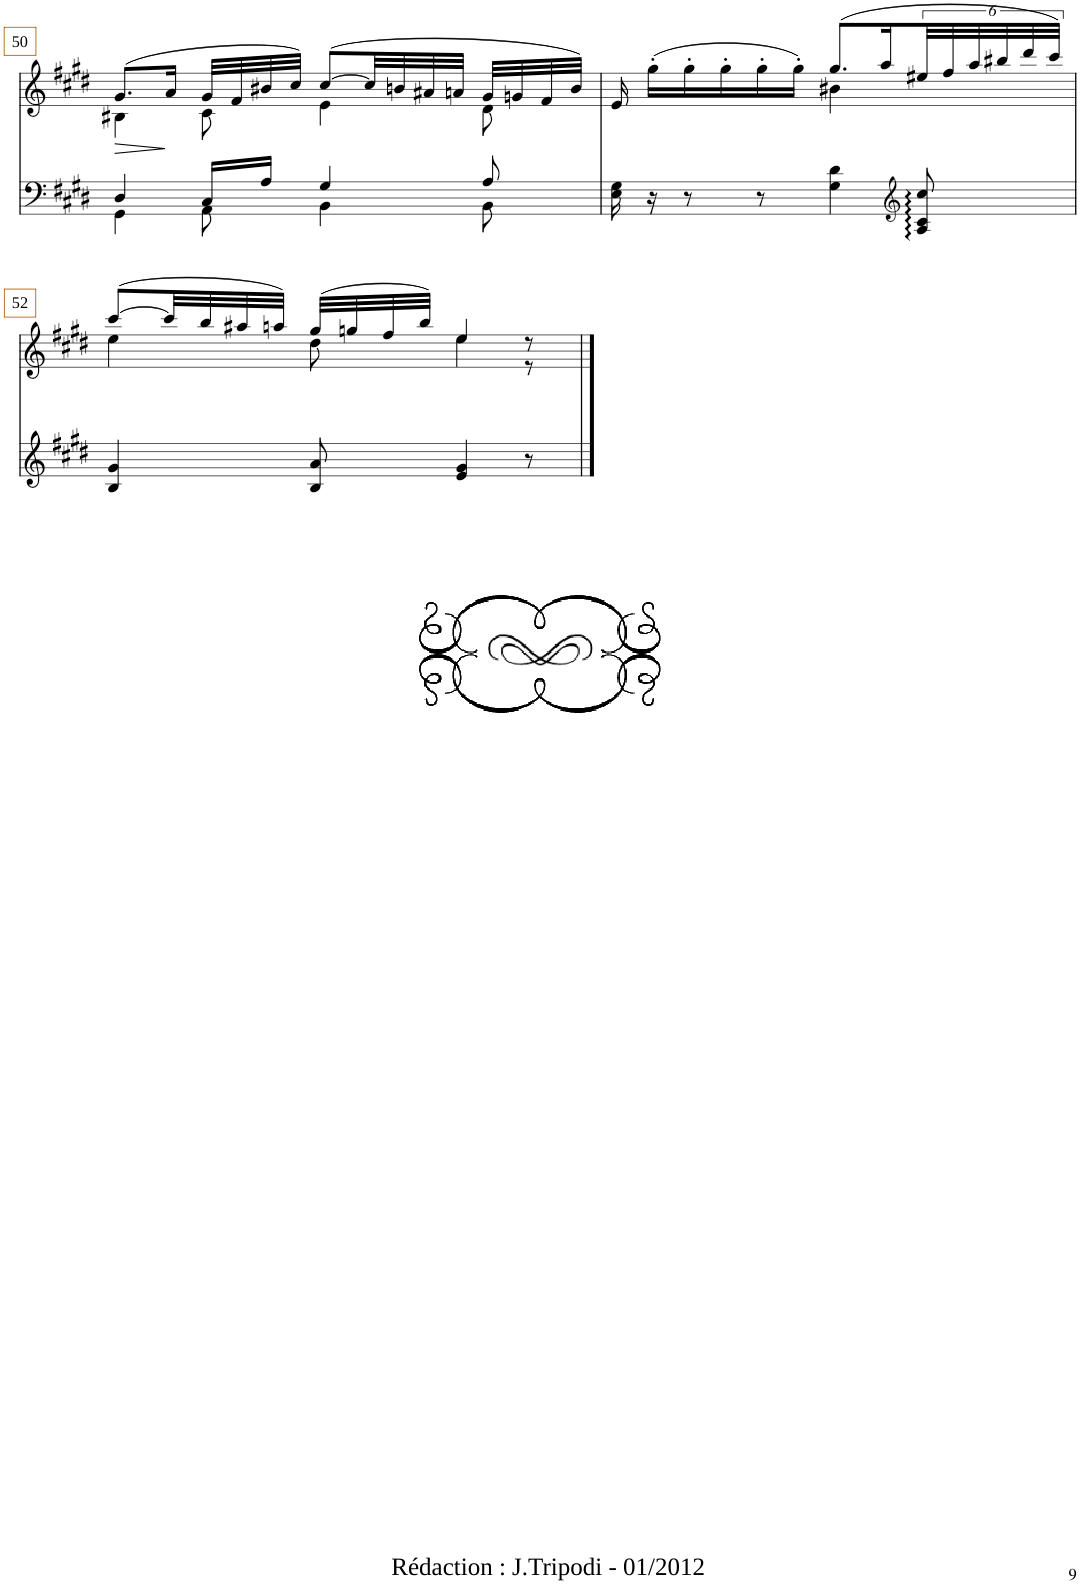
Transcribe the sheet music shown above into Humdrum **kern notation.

**kern	**kern	**dynam
*part1	*part1	*part1
*staff2	*staff1	*staff1/2
*I"Piano	*	*
*I'Pno	*	*
!!LO:PB:g=z
*clefF4	*clefG2	*
*k[f#c#g#d#]	*k[f#c#g#d#]	*
*M6/8	*M6/8	*
=50	=50	=50
*^	*	*
!	!	!	!LO:HP:b
*	*	*^	*
4D#/	4GG#\	(8.g#/L	4B#X\	>
.	.	16a/Jk	.	]
16C#/LL	8AA\	32g#/LLL	8c#\	.
.	.	32f#/	.	.
16A/JJ	.	32b#X/	.	.
.	.	32cc#/JJJ)	.	.
4G#/	4BB\	([8cc#/L	4e\	.
.	.	32cc#/LL]	.	.
.	.	32bn/	.	.
.	.	32a#X/	.	.
.	.	32an/JJJ	.	.
8A/	8BB\	32g#/LLL	8d#\	.
.	.	32gn/	.	.
.	.	32f#/	.	.
.	.	32b/JJJ)	.	.
*v	*v	*	*	*
=51	=51	=51	=51
16E\ 16G#\	16e/	4.ryy	.
16r	(16gg#'\LL	.	.
8r	16gg#'\	.	.
.	16gg#'\	.	.
8r	16gg#'\	.	.
.	16gg#'\JJ)	.	.
4G#\ 4d#\	(8.gg#/L	4b#X\	.
.	16aa/L	.	.
*clefG2	*	*	*
8A/: 8c#/: 8cc#/:	48ee#X/L	8ryy	.
.	48ff#/	.	.
.	48aa/	.	.
.	48bb#X/	.	.
.	48ddd#/	.	.
.	48ccc#/JJJ)	.	.
!!LO:LB:g=z	!!
=52	=52	=52	=52
4B/ 4g#/	([8ccc#/L	4ee\	.
.	32ccc#/LL]	.	.
.	32bb/	.	.
.	32aa#X/	.	.
.	32aan/JJJ)	.	.
8B/ 8a/	(32gg#/LLL	8dd#\	.
.	32ggn/	.	.
.	32ff#/	.	.
.	32bb/JJJ)	.	.
4e/ 4g#/	4ee/	4ee\	.
8r	8r	8r	.
*	*v	*v	*
==	==	==
*-	*-	*-
